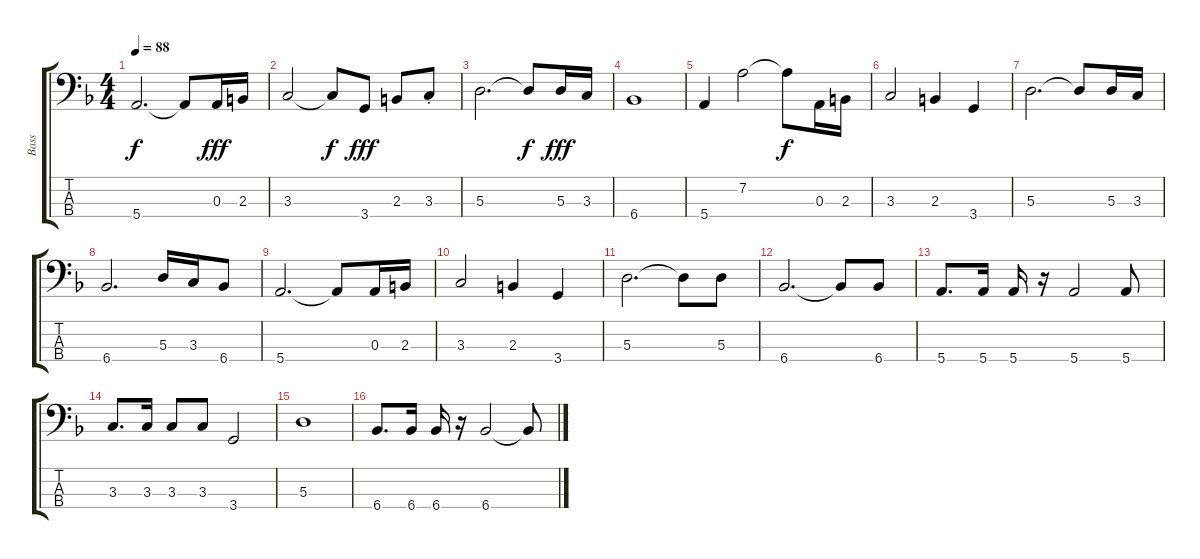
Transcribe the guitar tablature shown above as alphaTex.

\track ("Bass" "Bass") {instrument electricbasspick}
\staff {score tabs}
\tuning (G2 D2 A1 E1) {hide}
\ts (4 4)
\tempo 88
\clef f4
\ks dminor
5.4.2{d dy f} 5.4{t}.8 0.3.16{dy fff} 2.3.16 |
3.3.2 3.3{t}.8{dy f} 3.4.8{dy fff} 2.3.8 3.3{st}.8 |
5.3.2{d} 5.3{t}.8{dy f} 5.3.16{dy fff} 3.3.16 |
6.4.1 |
5.4.4 7.2.2 7.2{t}.8{dy f} 0.3.16 2.3.16 |
3.3.2 2.3.4 3.4.4 |
5.3.2{d} 5.3{t}.8 5.3.16 3.3.16 |
6.4.2{d} 5.3.16 3.3.16 6.4.8 |
5.4.2{d} 5.4{t}.8 0.3.16 2.3.16 |
3.3.2 2.3.4 3.4.4 |
5.3.2{d} 5.3{t}.8 5.3.8 |
6.4.2{d} 6.4{t}.8 6.4.8 |
5.4.8{d} 5.4.16 5.4.16 r.16 5.4.2 5.4.8 |
3.3.8{d} 3.3.16 3.3.8 3.3.8 3.4.2 |
5.3.1 |
6.4.8{d} 6.4.16 6.4.16 r.16 6.4.2 6.4{t}.8
